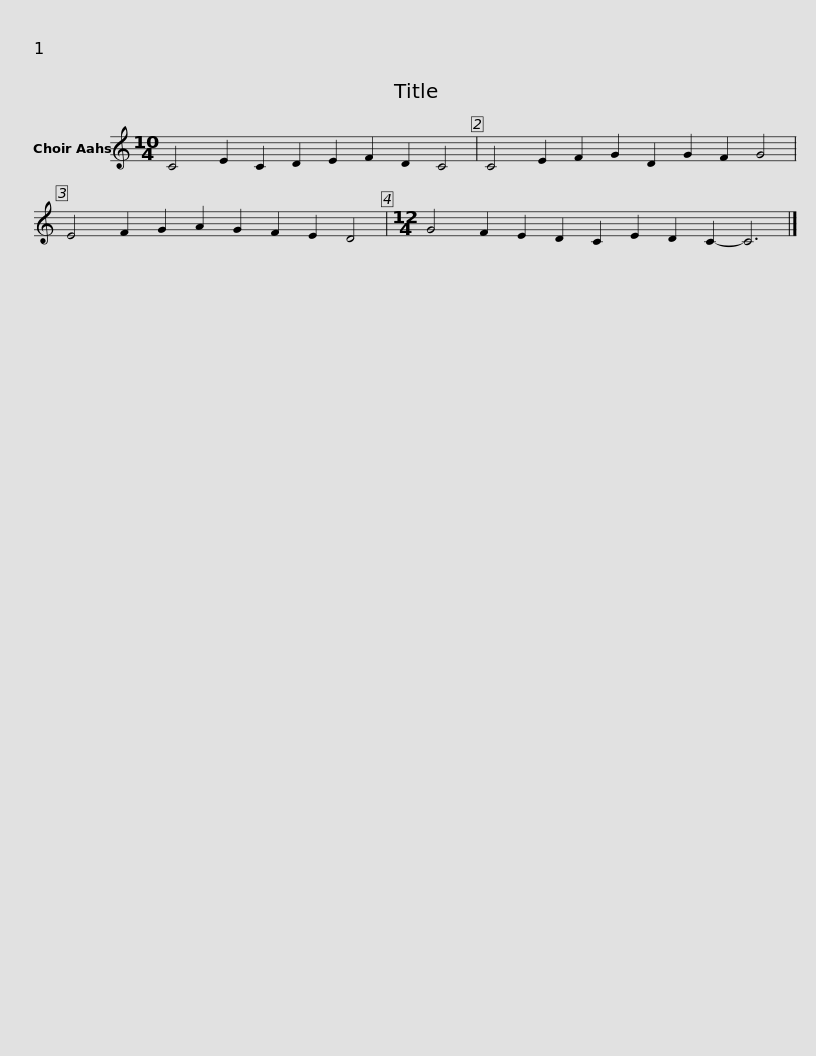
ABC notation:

X:1
L:1/8
M:10/4
I:linebreak $
K:C
V:1 treble
V:1
 C4 E2 C2 D2 E2 F2 D2 C4 | C4 E2 F2 G2 D2 G2 F2 G4 | E4 F2 G2 A2 G2 F2 E2 D4 |$[M:12/4] G4 F2 E2 D2 C2 E2 D2 C2- C6 |] %4
